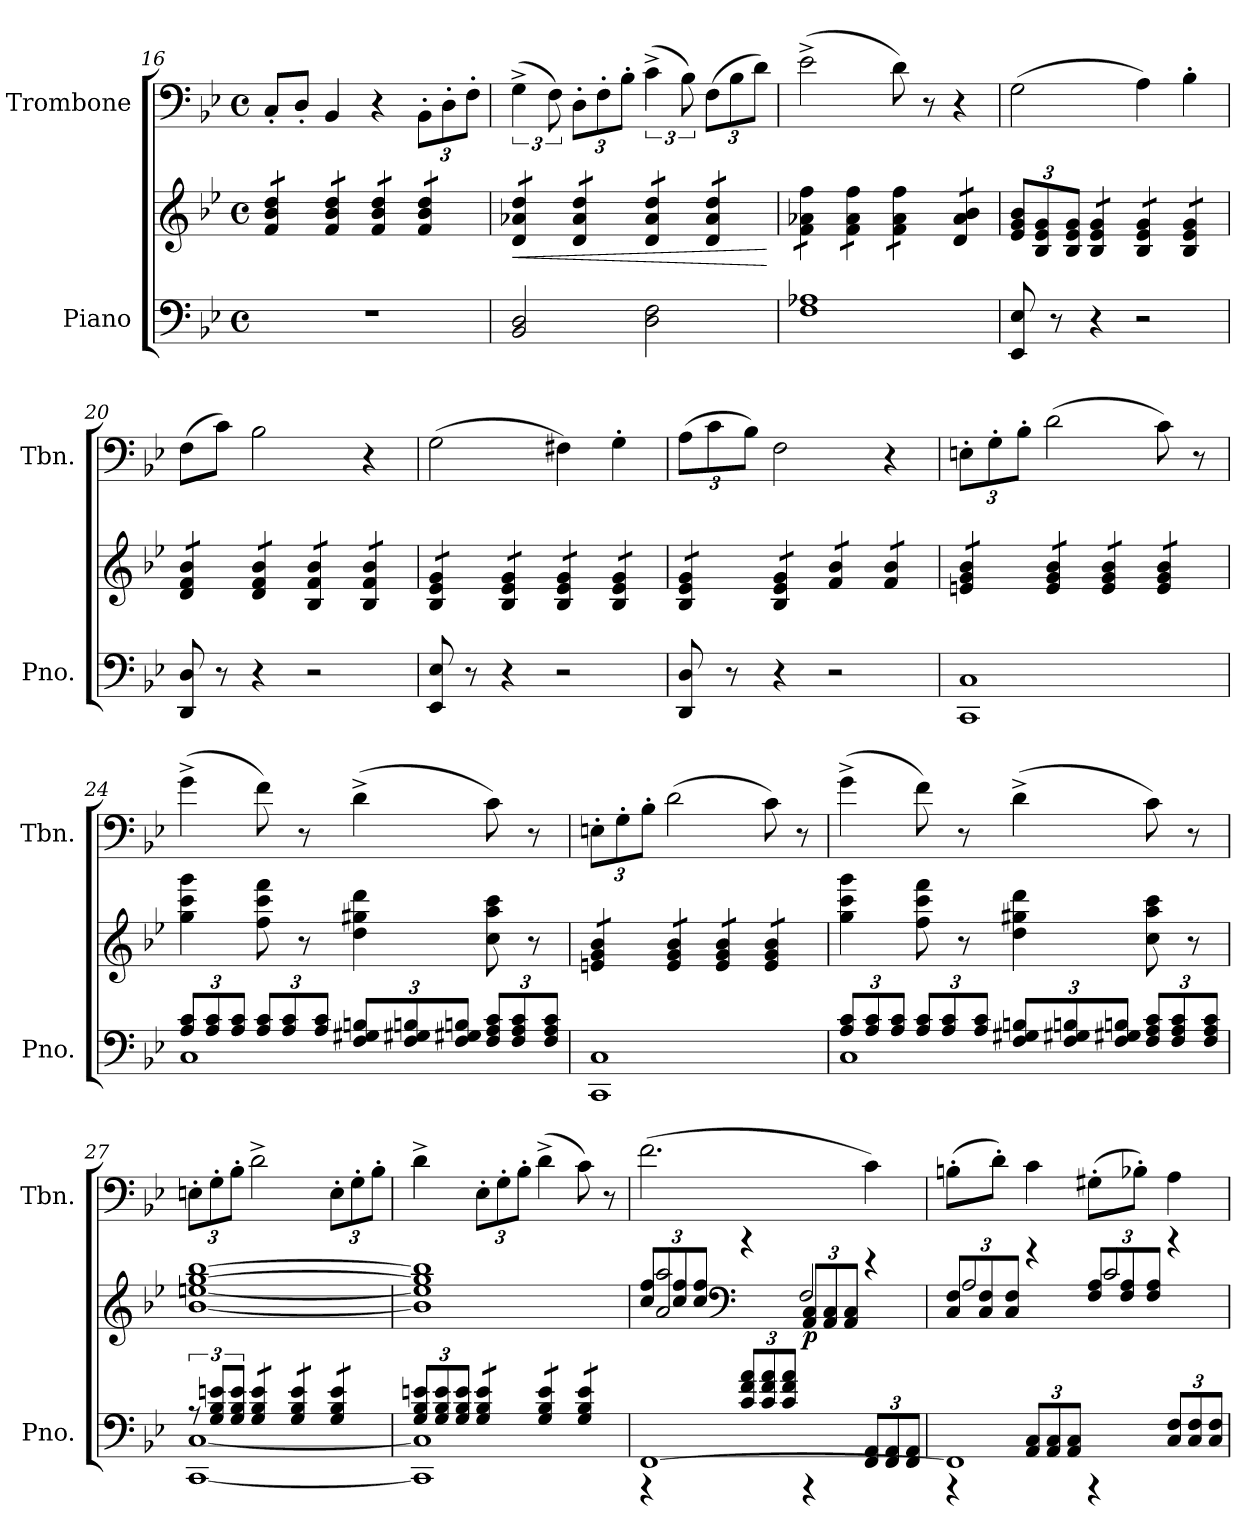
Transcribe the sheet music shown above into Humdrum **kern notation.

**kern	**kern	**dynam	**kern
*part2	*part2	*part2	*part1
*staff3	*staff2	*staff2/3	*staff1
*I"Piano	*	*	*I"Trombone
*I'Pno.	*	*	*I'Tbn.
*clefF4	*clefG2	*	*clefF4
*k[b-e-]	*k[b-e-]	*	*k[b-e-]
*M4/4	*M4/4	*	*M4/4
*met(c)	*met(c)	*	*met(c)
=16	=16	=16	=16
*	*tremolo	*	*
1r	12f/ 12b-/ 12dd/L	.	8C'/L
.	12f/ 12b-/ 12dd/	.	.
.	.	.	8D'/J
.	12f/ 12b-/ 12dd/J	.	.
.	12f/ 12b-/ 12dd/L	.	4BB-/
.	12f/ 12b-/ 12dd/	.	.
.	12f/ 12b-/ 12dd/J	.	.
.	12f/ 12b-/ 12dd/L	.	4r
.	12f/ 12b-/ 12dd/	.	.
.	12f/ 12b-/ 12dd/J	.	.
*	*	*	*Xbrackettup
.	12f/ 12b-/ 12dd/L	.	12BB-'\L
.	12f/ 12b-/ 12dd/	.	12D'\
.	12f/ 12b-/ 12dd/J	.	12F'\J
!!LO:LB:g=z
=17	=17	=17	=17
!	!	!LO:HP:b	!
*	*	*	*brackettup
2BB-/ 2D/	12d/ 12a-X/ 12dd/L	<	(>6G^\
.	12d/ 12a-X/ 12dd/	.	.
.	12d/ 12a-X/ 12dd/J	.	12F\)
*	*	*	*Xbrackettup
.	12d/ 12a-/ 12dd/L	.	12D'\L
.	12d/ 12a-/ 12dd/	.	12F'\
.	12d/ 12a-/ 12dd/J	.	12B-'\J
*	*	*	*brackettup
2D\ 2F\	12d/ 12a-/ 12dd/L	.	(>6c^\
.	12d/ 12a-/ 12dd/	.	.
.	12d/ 12a-/ 12dd/J	.	12B-\)
*	*	*	*Xbrackettup
.	12d/ 12a-/ 12dd/L	.	(>12F\L
.	12d/ 12a-/ 12dd/	.	12B-\
.	12d/ 12a-/ 12dd/J	.	12d\J)
.	.	[	.
=18	=18	=18	=18
1F 1A-X	12f\ 12a-X\ 12ff\L	.	(>2e-^\
.	12f\ 12a-X\ 12ff\	.	.
.	12f\ 12a-X\ 12ff\J	.	.
.	12f\ 12a-\ 12ff\L	.	.
.	12f\ 12a-\ 12ff\	.	.
.	12f\ 12a-\ 12ff\J	.	.
.	12f\ 12a-\ 12ff\L	.	8d\)
.	12f\ 12a-\ 12ff\	.	.
.	.	.	8r
.	12f\ 12a-\ 12ff\J	.	.
.	12d/ 12a-/ 12b-/L	.	4r
.	12d/ 12a-/ 12b-/	.	.
.	12d/ 12a-/ 12b-/J	.	.
*	*Xtremolo	*	*
=19	=19	=19	=19
*	*Xbrackettup	*	*
8EE-/ 8E-/	12e-/ 12g/ 12b-/L	.	(>2G\
.	12B-/ 12e-/ 12g/	.	.
8r	.	.	.
.	12B-/ 12e-/ 12g/J	.	.
*	*tremolo	*	*
4r	12B-/ 12e-/ 12g/L	.	.
.	12B-/ 12e-/ 12g/	.	.
.	12B-/ 12e-/ 12g/J	.	.
2r	12B-/ 12e-/ 12g/L	.	4A\)
.	12B-/ 12e-/ 12g/	.	.
.	12B-/ 12e-/ 12g/J	.	.
.	12B-/ 12e-/ 12g/L	.	4B-'\
.	12B-/ 12e-/ 12g/	.	.
.	12B-/ 12e-/ 12g/J	.	.
=20	=20	=20	=20
8DD/ 8D/	12d/ 12f/ 12b-/L	.	(>8F\L
.	12d/ 12f/ 12b-/	.	.
8r	.	.	8c\J)
.	12d/ 12f/ 12b-/J	.	.
4r	12d/ 12f/ 12b-/L	.	2B-\
.	12d/ 12f/ 12b-/	.	.
.	12d/ 12f/ 12b-/J	.	.
2r	12B-/ 12f/ 12b-/L	.	.
.	12B-/ 12f/ 12b-/	.	.
.	12B-/ 12f/ 12b-/J	.	.
.	12B-/ 12f/ 12b-/L	.	4r
.	12B-/ 12f/ 12b-/	.	.
.	12B-/ 12f/ 12b-/J	.	.
=21	=21	=21	=21
8EE-/ 8E-/	12B-/ 12e-/ 12g/L	.	(>2G\
.	12B-/ 12e-/ 12g/	.	.
8r	.	.	.
.	12B-/ 12e-/ 12g/J	.	.
4r	12B-/ 12e-/ 12g/L	.	.
.	12B-/ 12e-/ 12g/	.	.
.	12B-/ 12e-/ 12g/J	.	.
2r	12B-/ 12e-/ 12g/L	.	4F#X\)
.	12B-/ 12e-/ 12g/	.	.
.	12B-/ 12e-/ 12g/J	.	.
.	12B-/ 12e-/ 12g/L	.	4G'\
.	12B-/ 12e-/ 12g/	.	.
.	12B-/ 12e-/ 12g/J	.	.
!!LO:LB:g=z
=22	=22	=22	=22
8DD/ 8D/	12B-/ 12e-/ 12g/L	.	(>12A\L
.	12B-/ 12e-/ 12g/	.	12c\
8r	.	.	.
.	12B-/ 12e-/ 12g/J	.	12B-\J)
4r	12B-/ 12e-/ 12g/L	.	2F\
.	12B-/ 12e-/ 12g/	.	.
.	12B-/ 12e-/ 12g/J	.	.
2r	12f/ 12b-/L	.	.
.	12f/ 12b-/	.	.
.	12f/ 12b-/J	.	.
.	12f/ 12b-/L	.	4r
.	12f/ 12b-/	.	.
.	12f/ 12b-/J	.	.
=23	=23	=23	=23
1CC 1C	12en/ 12g/ 12b-/L	.	12En'\L
.	12en/ 12g/ 12b-/	.	12G'\
.	12en/ 12g/ 12b-/J	.	12B-'\J
.	12e/ 12g/ 12b-/L	.	(>2d\
.	12e/ 12g/ 12b-/	.	.
.	12e/ 12g/ 12b-/J	.	.
.	12e/ 12g/ 12b-/L	.	.
.	12e/ 12g/ 12b-/	.	.
.	12e/ 12g/ 12b-/J	.	.
.	12e/ 12g/ 12b-/L	.	8c\)
.	12e/ 12g/ 12b-/	.	.
.	.	.	8r
.	12e/ 12g/ 12b-/J	.	.
*	*Xtremolo	*	*
=24	=24	=24	=24
*^	*	*	*
*	*Xbrackettup	*	*	*
1C	12A/ 12c/L	4gg\ 4ccc\ 4ggg\	.	(>4g^\
.	12A/ 12c/	.	.	.
.	12A/ 12c/J	.	.	.
*tremolo	*	*	*	*
.	12A/ 12c/L	8ff\ 8ccc\ 8fff\	.	8f\)
.	12A/ 12c/	.	.	.
.	.	8r	.	8r
.	12A/ 12c/J	.	.	.
.	12F/ 12G#X/ 12Bn/L	4dd\ 4gg#X\ 4ddd\	.	(>4d^\
.	12F/ 12G#X/ 12Bn/	.	.	.
.	12F/ 12G#X/ 12Bn/J	.	.	.
.	12F/ 12A/ 12c/L	8cc\ 8aa\ 8ccc\	.	8c\)
.	12F/ 12A/ 12c/	.	.	.
.	.	8r	.	8r
.	12F/ 12A/ 12c/J	.	.	.
*Xtremolo	*	*	*	*
*v	*v	*	*	*
=25	=25	=25	=25
*	*tremolo	*	*
1CC 1C	12en/ 12g/ 12b-/L	.	12En'\L
.	12en/ 12g/ 12b-/	.	12G'\
.	12en/ 12g/ 12b-/J	.	12B-'\J
.	12e/ 12g/ 12b-/L	.	(>2d\
.	12e/ 12g/ 12b-/	.	.
.	12e/ 12g/ 12b-/J	.	.
.	12e/ 12g/ 12b-/L	.	.
.	12e/ 12g/ 12b-/	.	.
.	12e/ 12g/ 12b-/J	.	.
.	12e/ 12g/ 12b-/L	.	8c\)
.	12e/ 12g/ 12b-/	.	.
.	.	.	8r
.	12e/ 12g/ 12b-/J	.	.
*	*Xtremolo	*	*
!!LO:PB:g=z
=26	=26	=26	=26
*^	*	*	*
1C	12A/ 12c/L	4gg\ 4ccc\ 4ggg\	.	(>4g^\
.	12A/ 12c/	.	.	.
.	12A/ 12c/J	.	.	.
*tremolo	*	*	*	*
.	12A/ 12c/L	8ff\ 8ccc\ 8fff\	.	8f\)
.	12A/ 12c/	.	.	.
.	.	8r	.	8r
.	12A/ 12c/J	.	.	.
.	12F/ 12G#X/ 12Bn/L	4dd\ 4gg#X\ 4ddd\	.	(>4d^\
.	12F/ 12G#X/ 12Bn/	.	.	.
.	12F/ 12G#X/ 12Bn/J	.	.	.
.	12F/ 12A/ 12c/L	8cc\ 8aa\ 8ccc\	.	8c\)
.	12F/ 12A/ 12c/	.	.	.
.	.	8r	.	8r
.	12F/ 12A/ 12c/J	.	.	.
*Xtremolo	*	*	*	*
=27	=27	=27	=27	=27
*brackettup	*	*	*	*
12r	[1CC [1C	[1b- [1een [1gg [1bb-	.	12En'\L
12G/ 12B-/ 12en/L	.	.	.	12G'\
12G/ 12B-/ 12e/J	.	.	.	12B-'\J
*tremolo	*	*	*	*
12G/ 12B-/ 12e/L	.	.	.	2d^\
12G/ 12B-/ 12e/	.	.	.	.
12G/ 12B-/ 12e/J	.	.	.	.
12G/ 12B-/ 12e/L	.	.	.	.
12G/ 12B-/ 12e/	.	.	.	.
12G/ 12B-/ 12e/J	.	.	.	.
12G/ 12B-/ 12e/L	.	.	.	12E'\L
12G/ 12B-/ 12e/	.	.	.	12G'\
12G/ 12B-/ 12e/J	.	.	.	12B-'\J
*Xtremolo	*	*	*	*
=28	=28	=28	=28	=28
*Xbrackettup	*	*	*	*
12G/ 12B-/ 12en/L	1CC] 1C]	1b-] 1ee] 1gg] 1bb-]	.	4d^\
12G/ 12B-/ 12e/	.	.	.	.
12G/ 12B-/ 12e/J	.	.	.	.
*tremolo	*	*	*	*
12G/ 12B-/ 12e/L	.	.	.	12E-'\L
12G/ 12B-/ 12e/	.	.	.	12G'\
12G/ 12B-/ 12e/J	.	.	.	12B-'\J
12G/ 12B-/ 12e/L	.	.	.	(>4d^\
12G/ 12B-/ 12e/	.	.	.	.
12G/ 12B-/ 12e/J	.	.	.	.
12G/ 12B-/ 12e/L	.	.	.	8c\)
12G/ 12B-/ 12e/	.	.	.	.
.	.	.	.	8r
12G/ 12B-/ 12e/J	.	.	.	.
*Xtremolo	*	*	*	*
!!LO:LB:g=z
=29	=29	=29	=29	=29
*	*	*^	*	*
[1FF	4r	12cc/ 12ff/L	2a/ 2aa/	.	(>2.f\
.	.	12cc/ 12ff/	.	.	.
.	.	12cc/ 12ff/J	.	.	.
*	*	*clefF4	*	*	*
*tremolo	*	*	*	*	*
.	12c/ 12f/ 12a/L	4r	.	.	.
.	12c/ 12f/ 12a/	.	.	.	.
.	12c/ 12f/ 12a/J	.	.	.	.
!	!	!	!	!LO:DY:b	!
.	4r	12AA/ 12C/L	2F/	p	.
.	.	12AA/ 12C/	.	.	.
.	.	12AA/ 12C/J	.	.	.
.	12FF/ 12AA/L	4r	.	.	4c\)
.	12FF/ 12AA/	.	.	.	.
.	12FF/ 12AA/J	.	.	.	.
*Xtremolo	*	*	*	*	*
=30	=30	=30	=30	=30	=30
1FF]	4r	12C/ 12F/L	2A/	.	(>8Bn'\L
.	.	12C/ 12F/	.	.	.
.	.	.	.	.	8d'\J)
.	.	12C/ 12F/J	.	.	.
*tremolo	*	*	*	*	*
.	12AA/ 12C/L	4r	.	.	4c\
.	12AA/ 12C/	.	.	.	.
.	12AA/ 12C/J	.	.	.	.
.	4r	12F/ 12A/L	2c/	.	(>8G#X'\L
.	.	12F/ 12A/	.	.	.
.	.	.	.	.	8B-X'\J)
.	.	12F/ 12A/J	.	.	.
.	12C/ 12F/L	4r	.	.	4A\
.	12C/ 12F/	.	.	.	.
.	12C/ 12F/J	.	.	.	.
*Xtremolo	*	*	*	*	*
*v	*v	*	*	*	*
*	*v	*v	*	*
=	=	=	=
*-	*-	*-	*-
